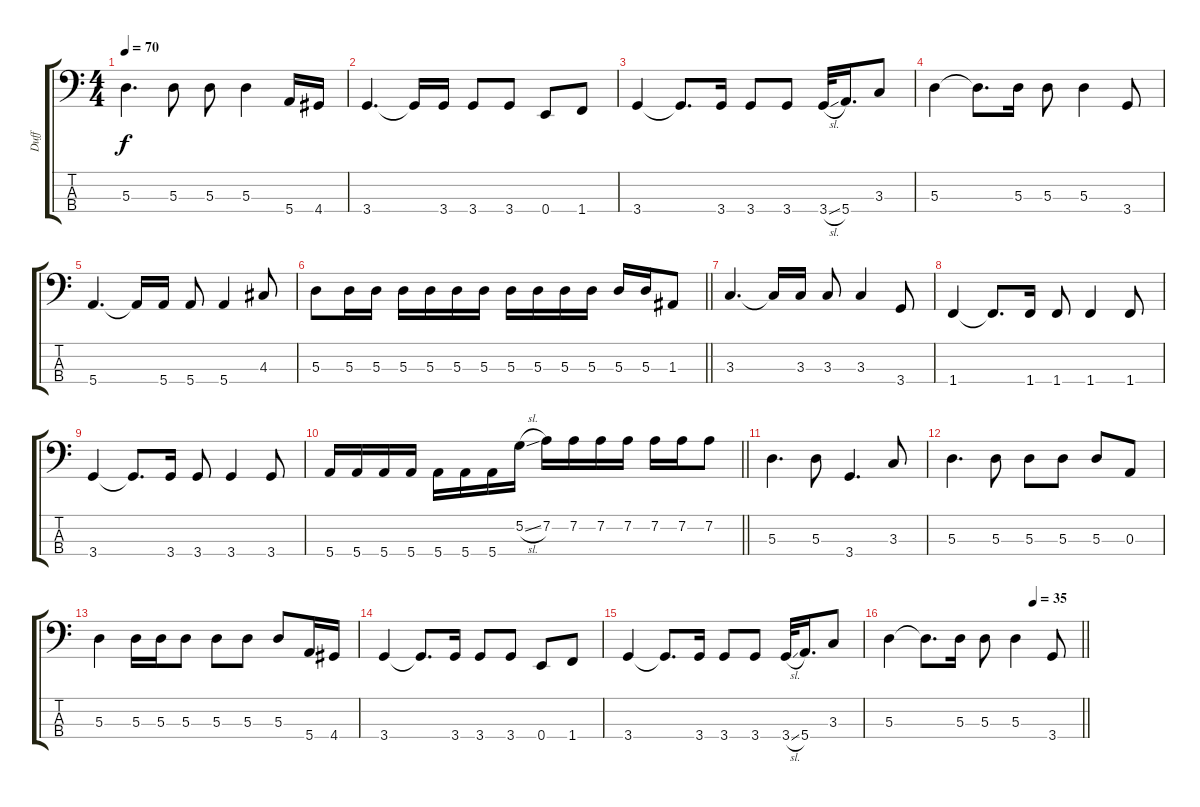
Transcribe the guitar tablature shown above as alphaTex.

\track ("Duff" "Duff") {instrument electricbassfinger}
\staff {score tabs}
\tuning (G2 D2 A1 E1) {hide}
\ts (4 4)
\tempo 70
\clef f4
\ks c
5.3.4{d dy f} 5.3.8 5.3.8 5.3.4 5.4.16 4.4.16 |
3.4.4{d} 3.4{t}.16 3.4.16 3.4.8 3.4.8 0.4.8 1.4.8 |
3.4.4 3.4{t}.8{d} 3.4.16 3.4.8 3.4.8 3.4{sl}.32 5.4.16{d} 3.3.8 |
5.3.4 5.3{t}.8{d} 5.3.16 5.3.8 5.3.4 3.4.8 |
5.4.4{d} 5.4{t}.16 5.4.16 5.4.8 5.4.4 4.3.8 |
\barLineRight lightlight
5.3.8 5.3.16 5.3.16 5.3.16 5.3.16 5.3.16 5.3.16 5.3.16 5.3.16 5.3.16 5.3.16 5.3.16 5.3.16 1.3.8 |
3.3.4{d} 3.3{t}.16 3.3.16 3.3.8 3.3.4 3.4.8 |
1.4.4 1.4{t}.8{d} 1.4.16 1.4.8 1.4.4 1.4.8 |
3.4.4 3.4{t}.8{d} 3.4.16 3.4.8 3.4.4 3.4.8 |
\barLineRight lightlight
5.4.16 5.4.16 5.4.16 5.4.16 5.4.16 5.4.16 5.4.16 5.2{sl}.16 7.2.16 7.2.16 7.2.16 7.2.16 7.2.16 7.2.16 7.2.8 |
5.3.4{d} 5.3.8 3.4.4{d} 3.3.8 |
5.3.4{d} 5.3.8 5.3.8 5.3.8 5.3.8 0.3.8 |
5.3.4 5.3.16 5.3.16 5.3.8 5.3.8 5.3.8 5.3.8 5.4.16 4.4.16 |
3.4.4 3.4{t}.8{d} 3.4.16 3.4.8 3.4.8 0.4.8 1.4.8 |
3.4.4 3.4{t}.8{d} 3.4.16 3.4.8 3.4.8 3.4{sl}.32 5.4.16{d} 3.3.8 |
\tempo (35 0.75)
\barLineRight lightlight
5.3.4 5.3{t}.8{d} 5.3.16 5.3.8 5.3.4 3.4.8
